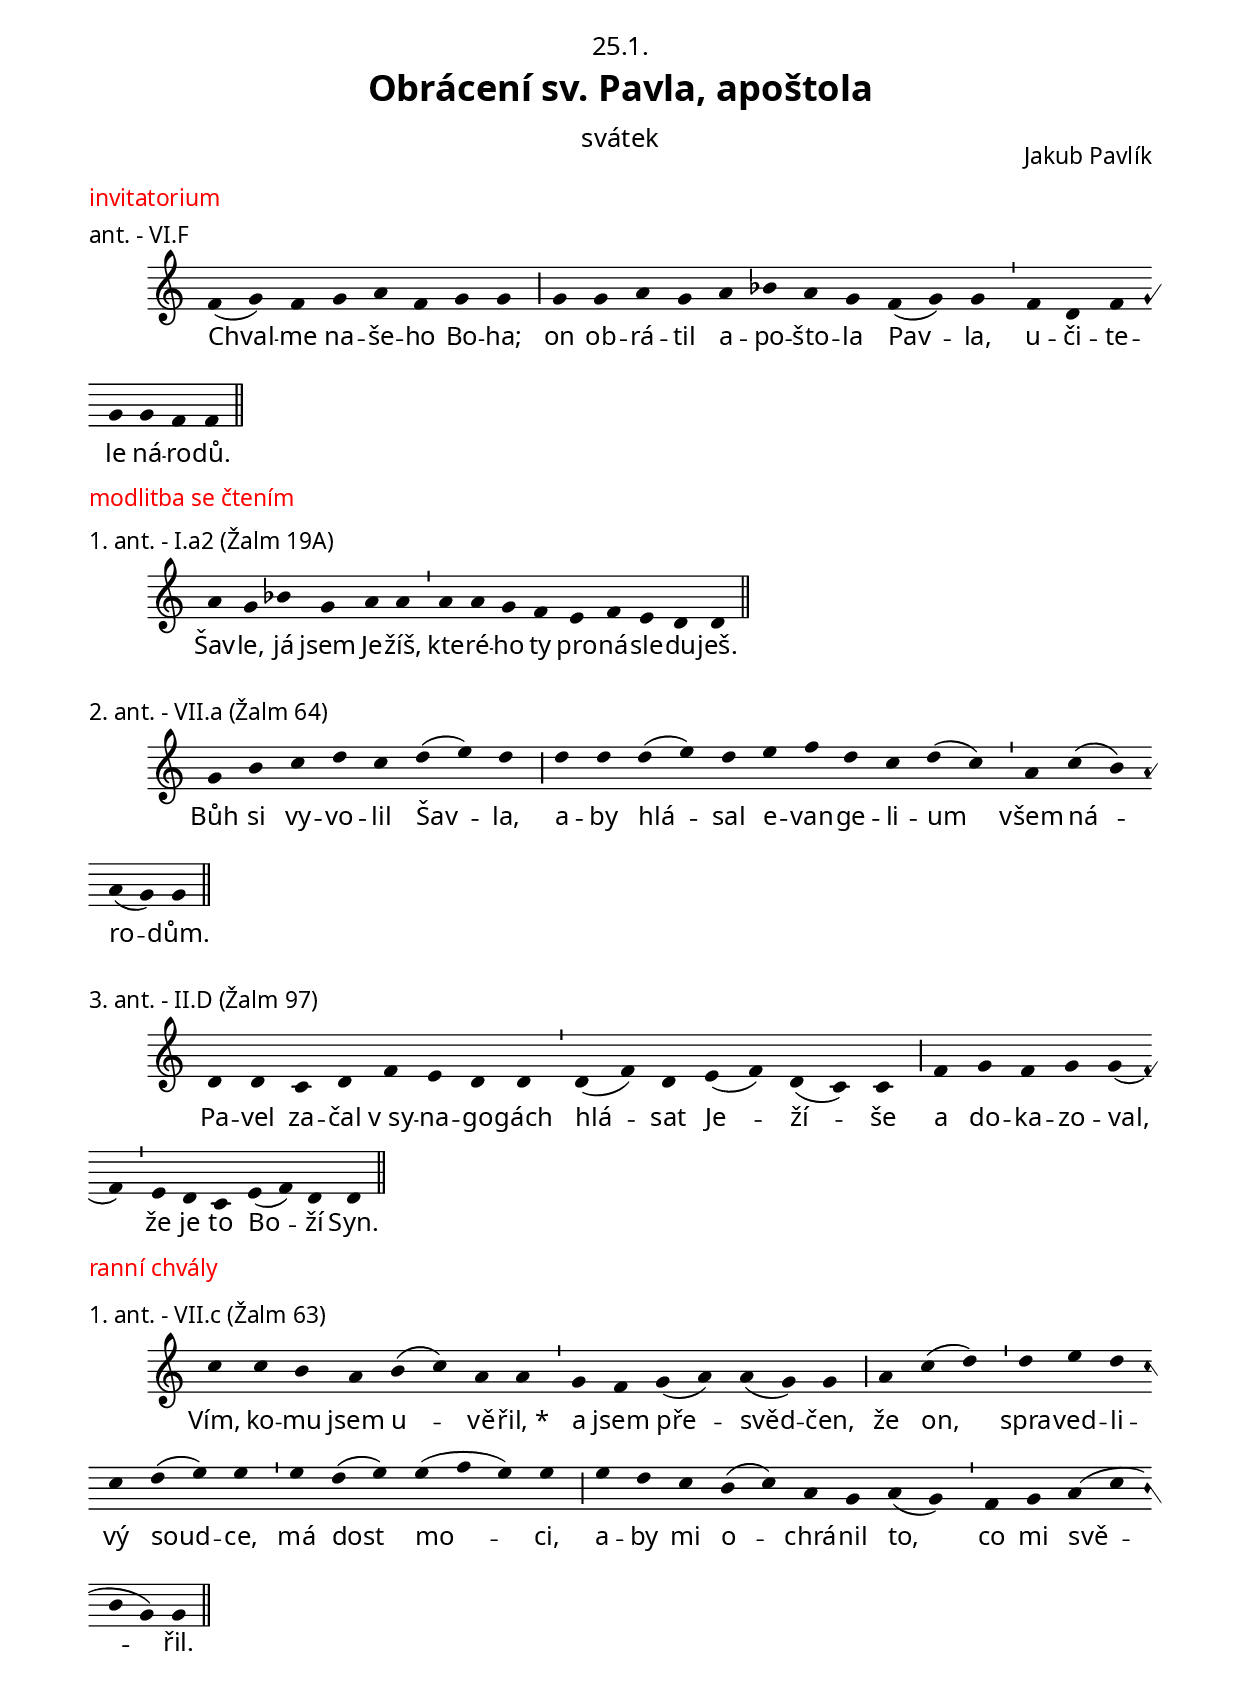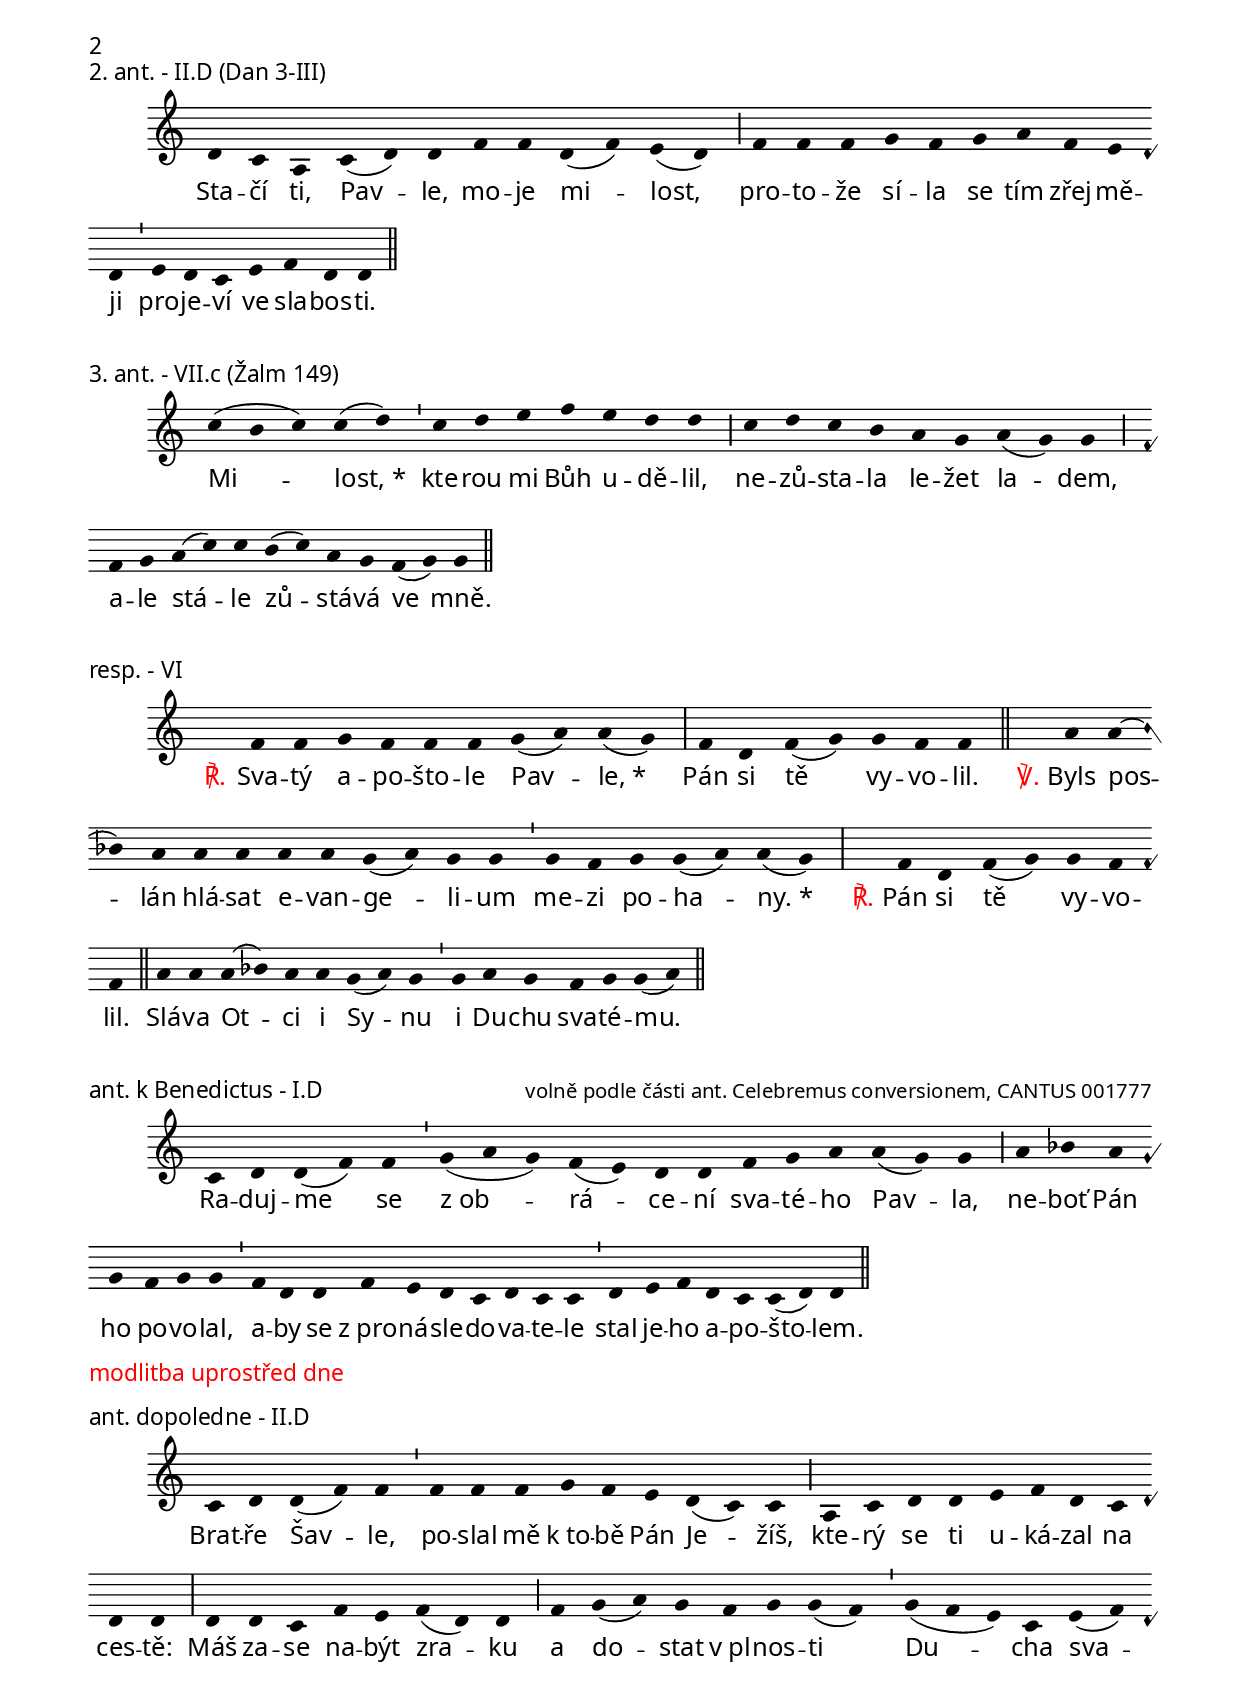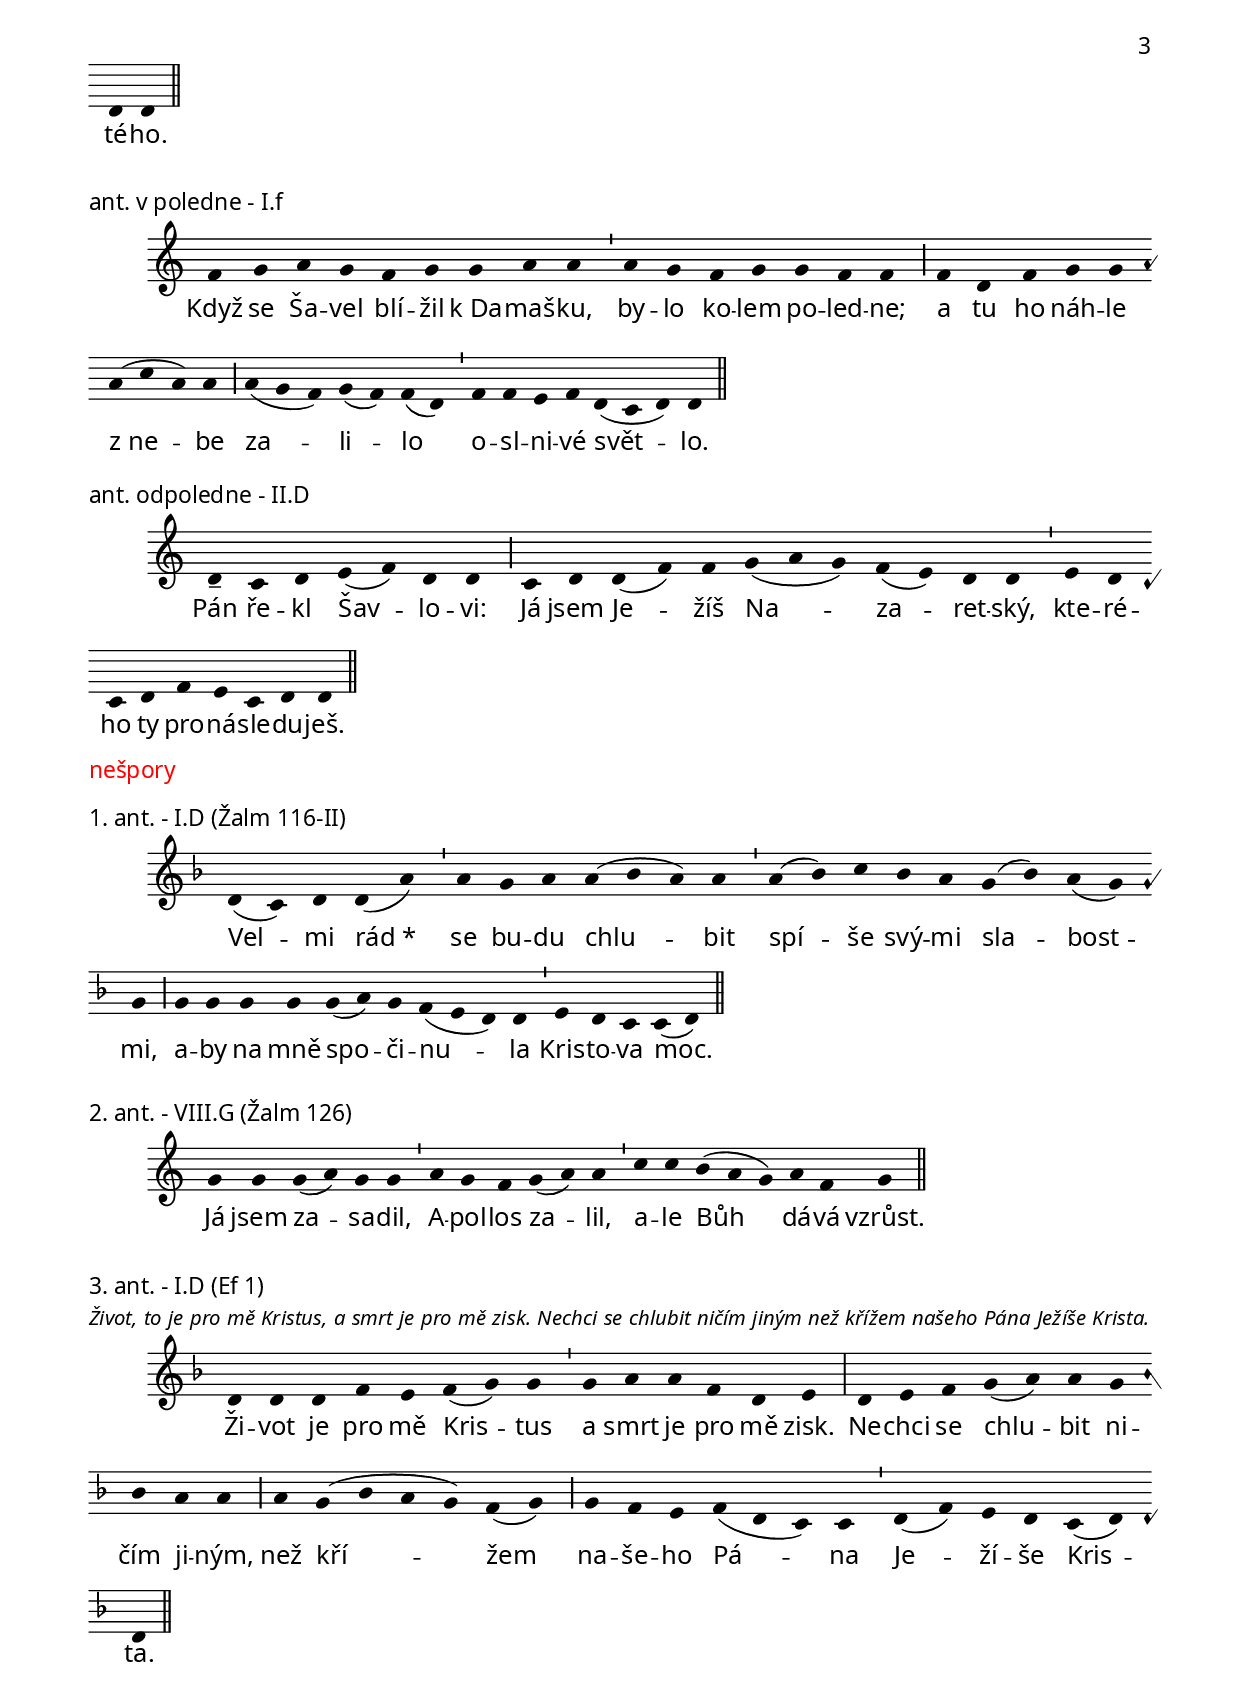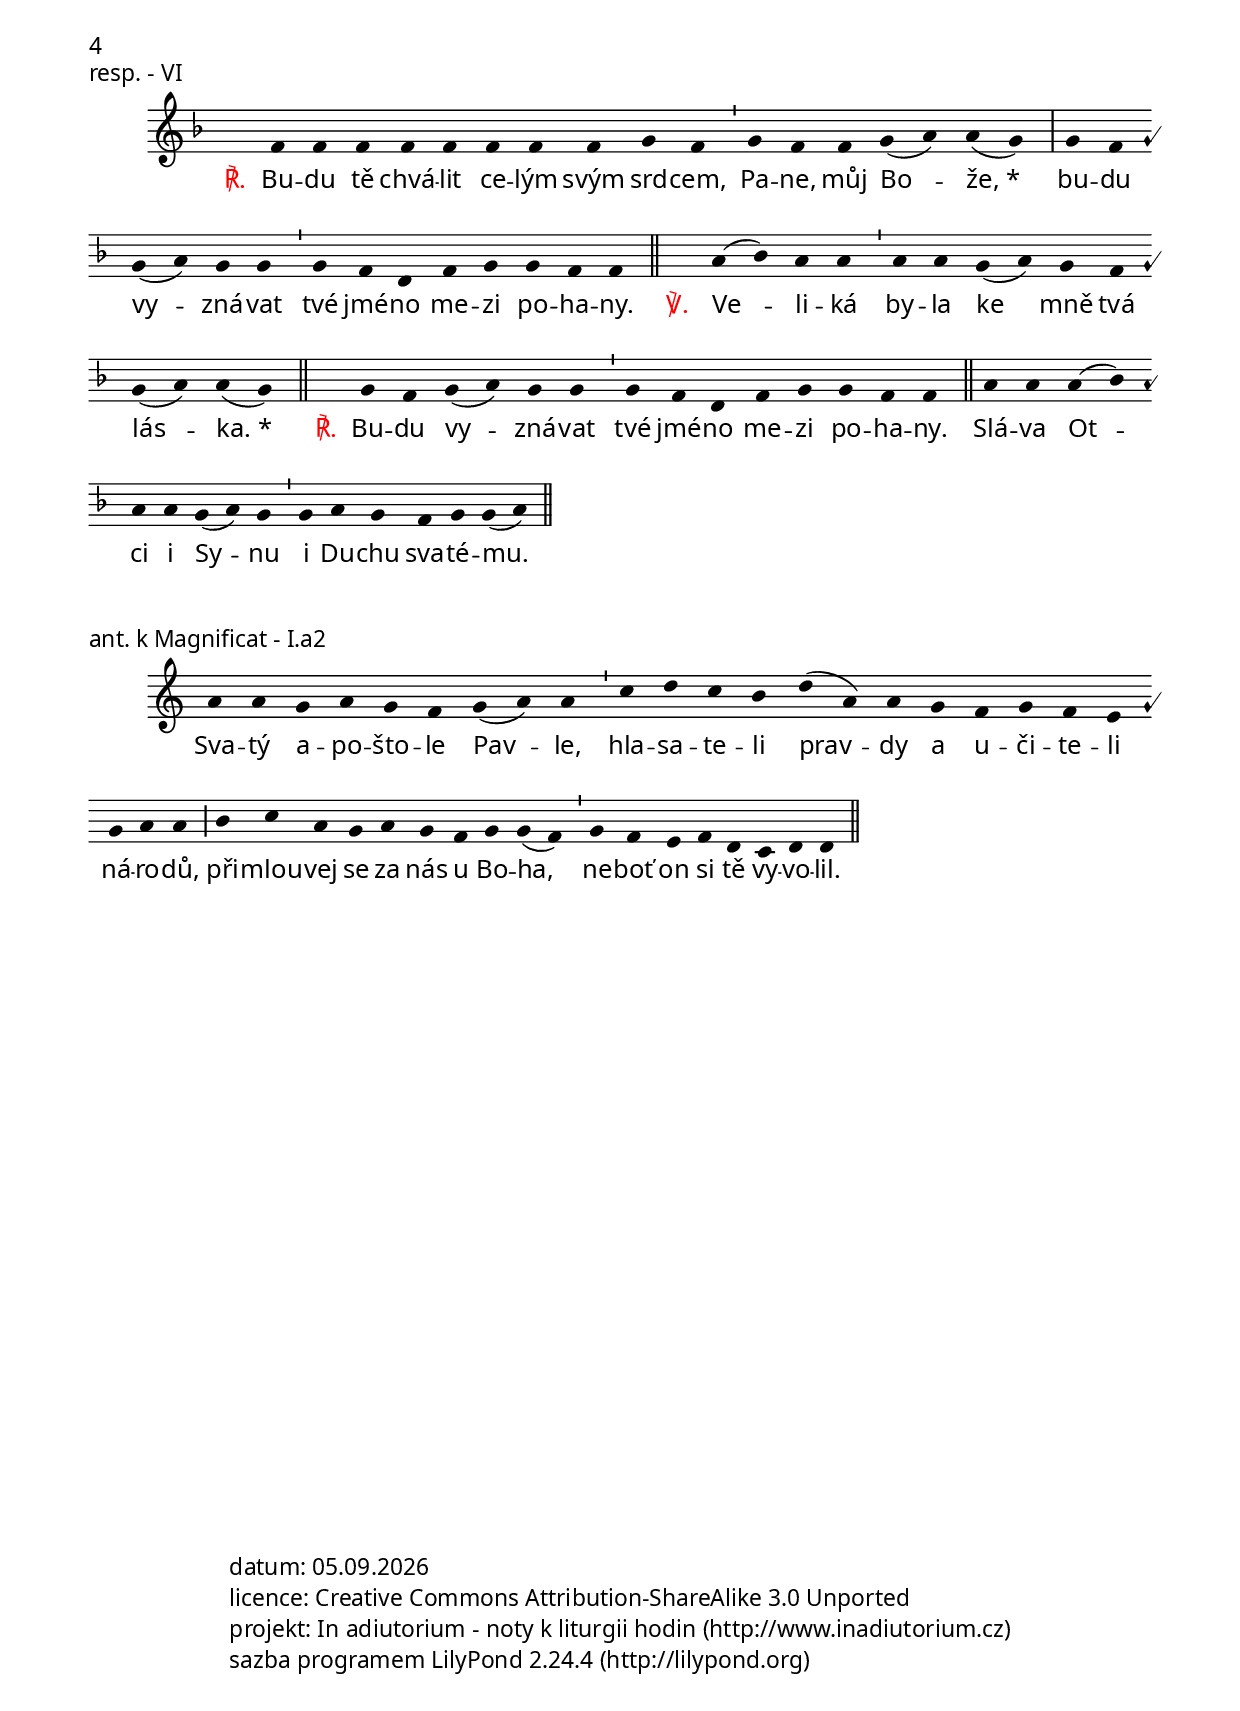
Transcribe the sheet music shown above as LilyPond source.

\version "2.16.0"

\include "../spolecne.ly"
\include "../dilyresponsorii.ly"

\header {
  title = \markup\titleSvatek
            "Obrácení sv. Pavla, apoštola"
            svátek
            25.1.
  composer = "Jakub Pavlík"
}

\markup {\nadpisHodinka {"invitatorium"}}

\score {
  \relative c' {
    \choralniRezim
    f4( g) f g a f g g \barMaior
    g g a g a bes a g f( g) g \barMin
    f d f g g f f \barFinalis
  }
  \addlyrics {
    Chval -- me na -- še -- ho Bo -- ha;
    on ob -- rá -- til a -- po -- što -- la Pav -- la,
    u -- či -- te -- le ná -- ro -- dů.
  }
  \header {
    quid = "ant."
    modus = "VI"
    differentia = "F"
    psalmus = ""
    id = "invit"
    piece = \markup {\sestavTitulekBezZalmu}
  }
}

\markup {\nadpisHodinka {"modlitba se čtením"}}

\score {
  \relative c'' {
    \choralniRezim
    a4 g bes g a a \barMin
    a a g f e f e d d \barFinalis
  }
  \addlyrics {
    Šav -- le, já jsem Je -- žíš,
    kte -- ré -- ho ty pro -- ná -- sle -- du -- ješ.
  }
  \header {
    quid = "1. ant."
    modus = "I"
    differentia = "a2"
    psalmus = "Žalm 19A"
    id = "mc-a1"
    piece = \markup {\sestavTitulek}
  }
}

\score {
  \relative c'' {
    \choralniRezim
    g4 b c d c d( e) d \barMaior
    d d d( e) d e f d c d( c) \barMin
    a c( b) a( g) g \barFinalis
  }
  \addlyrics {
    Bůh si vy -- vo -- lil Šav -- la,
    a -- by hlá -- sal e -- van -- ge -- li -- um
    všem ná -- ro -- dům.
  }
  \header {
    quid = "2. ant."
    modus = "VII"
    differentia = "a"
    psalmus = "Žalm 64"
    placet = "spíš lépe"
    id = "mc-a2"
    piece = \markup {\sestavTitulek}
  }
}

\score {
  \relative c' {
    \choralniRezim
    d4 d c d f e d d \barMin
    d( f) d e( f) d( c) c \barMaior
    f g f g g( f) \barMin
    e d c e( f) d d \barFinalis
  }
  \addlyrics {
    Pa -- vel za -- čal v_sy -- na -- go -- gách
    hlá -- sat Je -- ží -- še
    a do -- ka -- zo -- val,
    že je to Bo -- ží Syn.
  }
  \header {
    quid = "3. ant."
    modus = "II"
    differentia = "D"
    psalmus = "Žalm 97"
    id = "mc-a3"
    piece = \markup {\sestavTitulek}
  }
}


\markup {\nadpisHodinka {"ranní chvály"}}

\score {
  \relative c'' {
    \choralniRezim
    c4 c b a b( c) a a \barMin
    g f g( a) a( g) g \barMaior
    a c( d) \barMin d4 e d c d( e) e \barMin
    e d( e) e( f e) e \barMaior
    e d c b( c) a g a( g) \barMin f g a( c b g) g \barFinalis
  }
  \addlyrics {
    Vím, ko -- mu jsem u -- vě -- řil,_*
    a jsem pře -- svěd -- čen,
    že on, spra -- ved -- li -- vý soud -- ce,
    má dost mo -- ci,
    a -- by mi o -- chrá -- nil to, co mi svě -- řil.
  }
  \header {
    quid = "1. ant."
    modus = "VII"
    differentia = "c"
    psalmus = "Žalm 63"
    fial = "fial://sanktoral/0629petraapavla.ly#rch-a1"
    id = "rch-a1"
    piece = \markup {\sestavTitulek}
  }
}

\score {
  \relative c' {
    \choralniRezim
    d4 c a c( d) d f f d( f) e( d) \barMaior
    f f f g f g a f e d \barMin
    e d c e f d d \barFinalis
  }
  \addlyrics {
    Sta -- čí ti, Pav -- le, mo -- je mi -- lost,
    pro -- to -- že sí -- la se tím zřej -- mě -- ji
    pro -- je -- ví ve sla -- bos -- ti.
  }
  \header {
    quid = "2. ant."
    modus = "II"
    differentia = "D"
    psalmus = "Dan 3-III"
    id = "rch-a2"
    piece = \markup {\sestavTitulek}
  }
}

\score {
  \relative c'' {
    \choralniRezim
    c4( b c) c( d) \barMin c d e f e d d \barMaior
    c d c b a g a( g) g \barMaior
    f g a( c) c b( c) a g f( g) g \barFinalis
  }
  \addlyrics {
    Mi -- lost,_* kte -- rou mi Bůh u -- dě -- lil,
    ne -- zů -- sta -- la le -- žet la -- dem,
    a -- le stá -- le zů -- stá -- vá ve mně.
  }
  \header {
    quid = "3. ant."
    modus = "VII"
    differentia = "c"
    psalmus = "Žalm 149"
    fial = "fial://sanktoral/0629petraapavla.ly#rch-a2"
    id = "rch-a3"
    piece = \markup {\sestavTitulek}
  }
}

\score {
  \relative c' {
    \choralniRezim

    % R
    \neviditelna f
    f4 f g f f f g( a) a( g) \barMax
    f d f( g) g f f \barFinalis
    % V
    \neviditelna a
    a4 a( bes) a a a a a g( a) g g \barMin g f g g( a) a( g) \barMax
    % R
    \neviditelna f
    f d f( g) g f f \barFinalis
    % Slava
    \respVIdoxologie \barFinalis
  }
  \addlyrics {
    \Response Sva -- tý a -- po -- što -- le Pav -- le,_*
    Pán si tě vy -- vo -- lil.
    \Verse Byls pos -- lán hlá -- sat e -- van -- ge -- li -- um me -- zi po -- ha -- ny._*
    \Response Pán si tě vy -- vo -- lil.
    \textRespDoxologie
  }
  \header {
    quid = "resp."
    modus = "VI"
    id = "rch-r"
    piece = \markup {\sestavTitulekResp}
  }
}

\score {
  \relative c' {
    \choralniRezim
    c4 d d( f) f \barMin
    g( a g) f( e) d d f g a a( g) g \barMaior
    a bes a g f g g \barMin
    f d d f e d c d c c \barMin
    d e f d c c( d) d \barFinalis
  }
  \addlyrics {
    Ra -- duj -- me se
    z_ob -- rá -- ce -- ní sva -- té -- ho Pav -- la,
    ne -- boť Pán ho po -- vo -- lal,
    a -- by se z_pro -- ná -- sle -- do -- va -- te -- le
    stal je -- ho a -- po -- što -- lem.
  }
  \header {
    fons_externus = "volně podle části ant. Celebremus conversionem, CANTUS 001777"
    quid = "ant. k Benedictus"
    modus = "I"
    differentia = "D"
    psalmus = ""
    id = "rch-aben"
    piece = \markup {\sestavTitulekBezZalmu}
  }
}

\markup {\nadpisHodinka {"modlitba uprostřed dne"}}

\score {
  \relative c' {
    \choralniRezim
    c4 d d( f) f \barMin
    f f f g f e d( c) c \barMaior
    a c d d e f d c d d \barMax
    d d c f e f( d) d \barMaior
    f g( a) g f g g( f) \barMin
    g( f e) c e( f) d d \barFinalis
  }
  \addlyrics {
    Brat -- ře Šav -- le,
    po -- slal mě k_to -- bě Pán Je -- žíš,
    kte -- rý se ti u -- ká -- zal na ces -- tě:
    Máš za -- se na -- být zra -- ku
    a do -- stat v_pl -- nos -- ti
    Du -- cha sva -- té -- ho.
  }
  \header {
    quid = "ant. dopoledne"
    modus = "II"
    differentia = "D"
    psalmus = ""
    id = "tercie"
    piece = \markup {\sestavTitulekBezZalmu}
  }
}

\score {
  \relative c' {
    \choralniRezim
    f4 g a g f g g a a \barMin
    a g f g g f f \barMaior
    f d f g g a( c a) a \barMaior
    a( g f) g( f) f( d) \barMin f f e f d( c d) d \barFinalis
  }
  \addlyrics {
    Když se Ša -- vel blí -- žil k_Da -- maš -- ku,
    by -- lo ko -- lem po -- led -- ne;
    a tu ho náh -- le z_ne -- be
    za -- li -- lo o -- sl -- ni -- vé svět -- lo.
  }
  \header {
    quid = "ant. v poledne"
    modus = "I"
    differentia = "f"
    psalmus = ""
    id = "sexta"
    piece = \markup {\sestavTitulekBezZalmu}
  }
}

\score {
  \relative c' {
    \choralniRezim
    d4-- c d e( f) d d \barMaior
    c d d( f) f g( a g) f( e) d d \barMin
    e d c d f e c d d \barFinalis
  }
  \addlyrics {
    Pán ře -- kl Šav -- lo -- vi:
    Já jsem Je -- žíš Na -- za -- ret -- ský,
    kte -- ré -- ho ty pro -- ná -- sle -- du -- ješ.
  }
  \header {
    quid = "ant. odpoledne"
    modus = "II"
    differentia = "D"
    psalmus = ""
    id = "nona"
    piece = \markup {\sestavTitulekBezZalmu}
  }
}

\markup {\nadpisHodinka {"nešpory"}}

\score {
  \relative c' {
    \choralniRezim
    \key f \major
    d4( c) d d( a') \barMin a g a a( bes a) a \barMin a( bes) c bes a g( bes) a( g) g \barMaior
    g g g g g( a) g f( e d) d \barMin e d c c( d) \barFinalis
  }
  \addlyrics {
    Vel -- mi rád_* se bu -- du chlu -- bit spí -- še svý -- mi sla -- bost -- mi,
    a -- by na mně spo -- či -- nu -- la Kris -- to -- va moc.
  }
  \header {
    quid = "1. ant."
    modus = "I"
    differentia = "D"
    psalmus = "Žalm 116-II"
    fial = "fial://sanktoral/0629petraapavla.ly#2ne-a2"
    id = "ne-a1"
    piece = \markup {\sestavTitulek}
  }
}

\score {
  \relative c'' {
    \choralniRezim
    g4 g g( a) g g \barMin
    a g f g( a) a \barMin
    c c b( a g) a f g \barFinalis
  }
  \addlyrics {
    Já jsem za -- sa -- dil,
    A -- pol -- los za -- lil,
    a -- le Bůh dá -- vá vzrůst.
  }
  \header {
    quid = "2. ant."
    modus = "VIII"
    differentia = "G"
    psalmus = "Žalm 126"
    id = "ne-a2"
    piece = \markup {\sestavTitulek}
  }
}

\score {
  \relative c' {
    \choralniRezim
    \key f \major
    d4 d d f e f( g) g \barMin
    g a a f d e \barMax
    d e f g( a) a g bes a a \barMaior
    a g( bes a g) f( g) \barMaior
    g f e f( d c) c \barMin
    d( f) e d c( d) d \barFinalis
  }
  \addlyrics {
    Ži -- vot je pro mě Kris -- tus
    a smrt je pro mě zisk.
    Ne -- chci se chlu -- bit ni -- čím ji -- ným,
    než kří -- žem
    na -- še -- ho Pá -- na
    Je -- ží -- še Kris -- ta.
  }
  \header {
    textus_approbatus = "Život, to je pro mě Kristus, a smrt je pro mě zisk.
    Nechci se chlubit ničím jiným
    než křížem našeho Pána Ježíše Krista."
    quid = "3. ant."
    modus = "I"
    differentia = "D"
    psalmus = "Ef 1"
    fial = "fial://pust_svatytyden.ly#odpo"
    id = "ne-a3"
    piece = \markup {\sestavTitulek}
  }
}

\score {
  \relative c' {
    \choralniRezim
    \key f \major

    % R
    \neviditelna f
    f4 f f f f f f f g f \barMin g f f g( a) a( g) \barMax
    g f g( a) g g \barMin g f d f g g f f \barFinalis
    % V
    \neviditelna a
    a( bes) a a \barMin a a g( a) g f g( a) a( g) \barFinalis
    % R
    \neviditelna a
    g f g( a) g g \barMin g f d f g g f f \barFinalis
    % Slava
    \respVIdoxologie \barFinalis
  }
  \addlyrics {
    \Response Bu -- du tě chvá -- lit ce -- lým svým srd -- cem,
    Pa -- ne, můj Bo -- že,_*
    bu -- du vy -- zná -- vat tvé jmé -- no me -- zi po -- ha -- ny.
    \Verse Ve -- li -- ká by -- la ke mně tvá lás -- ka._*
    \Response Bu -- du vy -- zná -- vat tvé jmé -- no me -- zi po -- ha -- ny.
    \textRespDoxologie
  }
  \header {
    quid = "resp."
    modus = "VI"
    id = "ne-r"
    piece = \markup {\sestavTitulekResp}
  }
}

\score {
  \relative c'' {
    \choralniRezim
    a4 a g a g f g( a) a \barMin
    c d c b d( a) a g f g f e g a a \barMaior
    b c a g a g f g g( f) \barMin
    g f e f d c d d \barFinalis
  }
  \addlyrics {
    Sva -- tý a -- po -- što -- le Pav -- le,
    hla -- sa -- te -- li prav -- dy a u -- či -- te -- li ná -- ro -- dů,
    při -- mlou -- vej se za nás u Bo -- ha,
    ne -- boť on si tě vy -- vo -- lil.
  }
  \header {
    quid = "ant. k Magnificat"
    modus = "I"
    differentia = "a2"
    psalmus = ""
    fial = "commune/commune_ucitel.ly#2ne-amag?jiny_text"
    id = "ne-amag"
    piece = \markup {\sestavTitulekBezZalmu}
  }
}